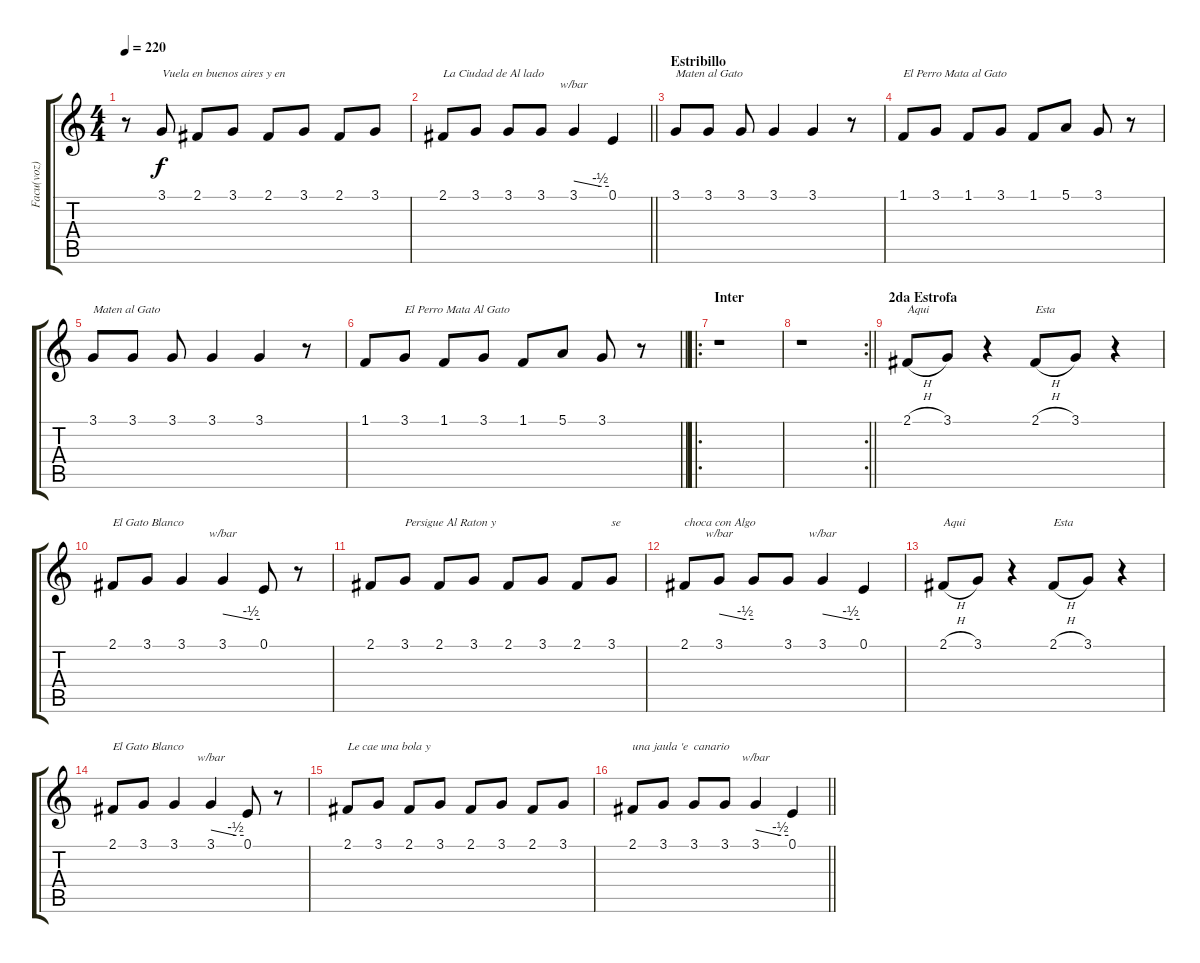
\track ("Facu(voz)" "Facu(voz)") {instrument lead6voice}
\staff {score tabs}
\tuning (E4 B3 G3 D3 A2 E2) {hide}
\ts (4 4)
\tempo 220
\clef g2
\ks c
r.8{dy f} 3.1.8{txt "Vuela en buenos aires y en"} 2.1.8 3.1.8 2.1.8 3.1.8 2.1.8 3.1.8 |
\barLineRight lightlight
2.1.8{txt "La Ciudad de Al lado"} 3.1.8 3.1.8 3.1.8 3.1.4{tbe (custom default 0 0 45 -2 60 -2)} 0.1.4 |
\section ("" "Estribillo")
3.1.8{txt "Maten al Gato"} 3.1.8 3.1.8 3.1.4 3.1.4 r.8 |
1.1.8{txt "El Perro Mata al Gato"} 3.1.8 1.1.8 3.1.8 1.1.8 5.1.8 3.1.8 r.8 |
3.1.8{txt "Maten al Gato"} 3.1.8 3.1.8 3.1.4 3.1.4 r.8 |
\barLineRight lightlight
1.1.8 3.1.8{txt "El Perro Mata Al Gato"} 1.1.8 3.1.8 1.1.8 5.1.8 3.1.8 r.8 |
\ro
\section ("" "Inter")
r.1 |
\rc 2
\barLineRight lightlight
r.1 |
\section ("" "2da Estrofa")
2.1{h}.8{txt "Aqui"} 3.1.8 r.4 2.1{h}.8{txt "Esta"} 3.1.8 r.4 |
2.1.8{txt "El Gato Blanco"} 3.1.8 3.1.4 3.1.4{tbe (custom default 0 0 45 -2 60 -2)} 0.1.8 r.8 |
2.1.8 3.1.8{txt "Persigue Al Raton y"} 2.1.8 3.1.8 2.1.8 3.1.8 2.1.8 3.1.8{txt "se"} |
2.1.8{txt "choca con Algo"} 3.1.8{tbe (custom default 0 0 45 -2 60 -2)} 3.1{t}.8 3.1.8 3.1.4{tbe (custom default 0 0 45 -2 60 -2)} 0.1.4 |
2.1{h}.8{txt "Aqui"} 3.1.8 r.4 2.1{h}.8{txt "Esta"} 3.1.8 r.4 |
2.1.8{txt "El Gato Blanco"} 3.1.8 3.1.4 3.1.4{tbe (custom default 0 0 45 -2 60 -2)} 0.1.8 r.8 |
2.1.8{txt "Le cae una bola y"} 3.1.8 2.1.8 3.1.8 2.1.8 3.1.8 2.1.8 3.1.8 |
\barLineRight lightlight
2.1.8{txt "una jaula 'e  canario"} 3.1.8 3.1.8 3.1.8 3.1.4{tbe (custom default 0 0 45 -2 60 -2)} 0.1.4
